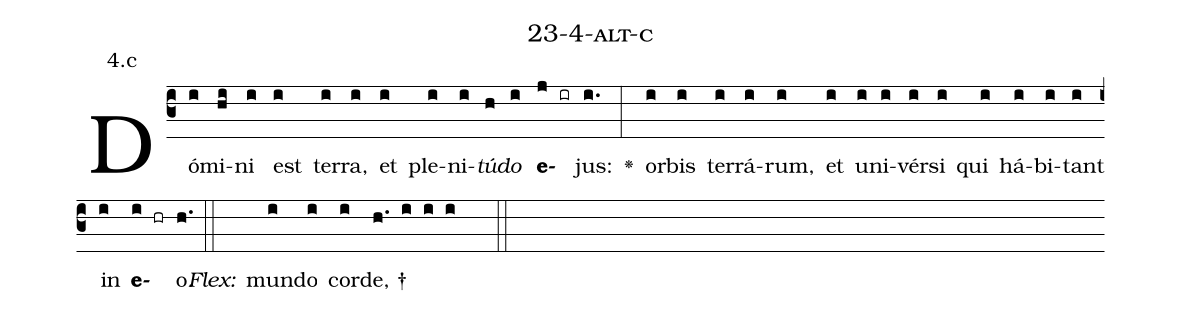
name: 23-4-alt-c;
annotation: 4.c;
%%
(c3)Dó(i)mi(hi)ni(i) est(i) ter(i)ra,(i) et(i) ple(i)ni(i)<i>tú</i>(h)<i>do</i>(i) <b>e</b>(j ir)jus:(i.) <v>\greheightstar</v>(:) or(i)bis(i) ter(i)rá(i)rum,(i) et(i) u(i)ni(i)vér(i)si(i) qui(i) há(i)bi(i)tant(i) in(i) <b>e</b>(i hr)o.(h.) (::)
<i>Flex:</i>()  mun(i)do(i) cor(i)de, †(h. i i i  ::)

%E(i) u(i) o(i) u(i) a(i) e.(h.) (::)
